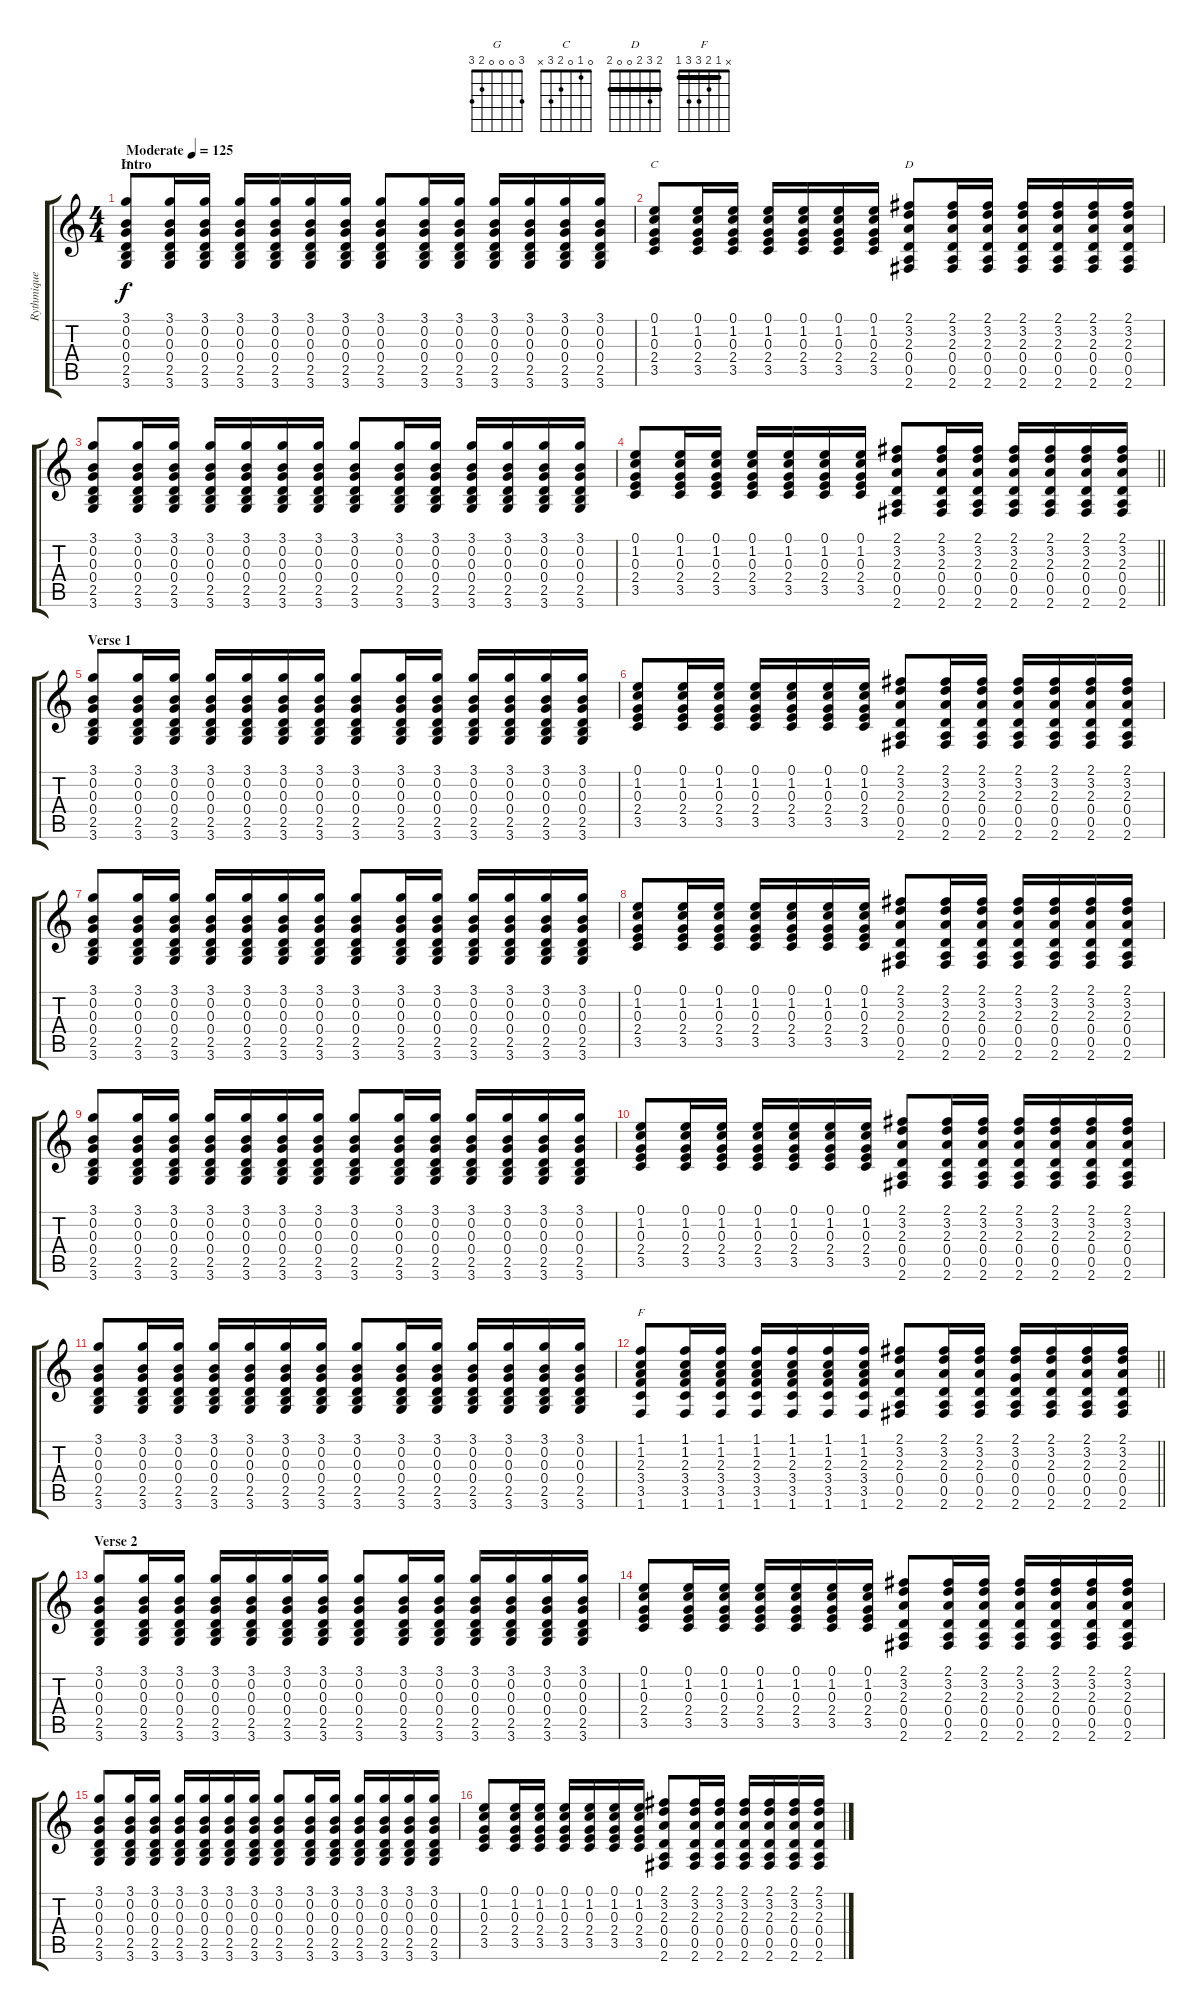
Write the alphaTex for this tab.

\track ("Rythmique" "Rythmique") {instrument acousticguitarsteel}
\staff {score tabs}
\tuning (E4 B3 G3 D3 A2 E2) {hide}
\chord ("G" 3 0 0 0 2 3)
\chord ("C" 0 1 0 2 3 x)
\chord ("D" 2 3 2 0 0 2) {barre 2}
\chord ("F" x 1 2 3 3 1) {barre 1}
\ts (4 4)
\section ("" "Intro")
\tempo (125 "Moderate")
\clef g2
\ks c
(3.1 0.2 0.3 0.4 2.5 3.6).8{ch "G" dy f instrument acousticguitarsteel} (3.1 0.2 0.3 0.4 2.5 3.6).16 (3.1 0.2 0.3 0.4 2.5 3.6).16 (3.1 0.2 0.3 0.4 2.5 3.6).16 (3.1 0.2 0.3 0.4 2.5 3.6).16 (3.1 0.2 0.3 0.4 2.5 3.6).16 (3.1 0.2 0.3 0.4 2.5 3.6).16 (3.1 0.2 0.3 0.4 2.5 3.6).8 (3.1 0.2 0.3 0.4 2.5 3.6).16 (3.1 0.2 0.3 0.4 2.5 3.6).16 (3.1 0.2 0.3 0.4 2.5 3.6).16 (3.1 0.2 0.3 0.4 2.5 3.6).16 (3.1 0.2 0.3 0.4 2.5 3.6).16 (3.1 0.2 0.3 0.4 2.5 3.6).16 |
(0.1 1.2 0.3 2.4 3.5).8{ch "C"} (0.1 1.2 0.3 2.4 3.5).16 (0.1 1.2 0.3 2.4 3.5).16 (0.1 1.2 0.3 2.4 3.5).16 (0.1 1.2 0.3 2.4 3.5).16 (0.1 1.2 0.3 2.4 3.5).16 (0.1 1.2 0.3 2.4 3.5).16 (2.1 3.2 2.3 0.4 0.5 2.6).8{ch "D"} (2.1 3.2 2.3 0.4 0.5 2.6).16 (2.1 3.2 2.3 0.4 0.5 2.6).16 (2.1 3.2 2.3 0.4 0.5 2.6).16 (2.1 3.2 2.3 0.4 0.5 2.6).16 (2.1 3.2 2.3 0.4 0.5 2.6).16 (2.1 3.2 2.3 0.4 0.5 2.6).16 |
(3.1 0.2 0.3 0.4 2.5 3.6).8 (3.1 0.2 0.3 0.4 2.5 3.6).16 (3.1 0.2 0.3 0.4 2.5 3.6).16 (3.1 0.2 0.3 0.4 2.5 3.6).16 (3.1 0.2 0.3 0.4 2.5 3.6).16 (3.1 0.2 0.3 0.4 2.5 3.6).16 (3.1 0.2 0.3 0.4 2.5 3.6).16 (3.1 0.2 0.3 0.4 2.5 3.6).8 (3.1 0.2 0.3 0.4 2.5 3.6).16 (3.1 0.2 0.3 0.4 2.5 3.6).16 (3.1 0.2 0.3 0.4 2.5 3.6).16 (3.1 0.2 0.3 0.4 2.5 3.6).16 (3.1 0.2 0.3 0.4 2.5 3.6).16 (3.1 0.2 0.3 0.4 2.5 3.6).16 |
\barLineRight lightlight
(0.1 1.2 0.3 2.4 3.5).8 (0.1 1.2 0.3 2.4 3.5).16 (0.1 1.2 0.3 2.4 3.5).16 (0.1 1.2 0.3 2.4 3.5).16 (0.1 1.2 0.3 2.4 3.5).16 (0.1 1.2 0.3 2.4 3.5).16 (0.1 1.2 0.3 2.4 3.5).16 (2.1 3.2 2.3 0.4 0.5 2.6).8 (2.1 3.2 2.3 0.4 0.5 2.6).16 (2.1 3.2 2.3 0.4 0.5 2.6).16 (2.1 3.2 2.3 0.4 0.5 2.6).16 (2.1 3.2 2.3 0.4 0.5 2.6).16 (2.1 3.2 2.3 0.4 0.5 2.6).16 (2.1 3.2 2.3 0.4 0.5 2.6).16 |
\section ("" "Verse 1")
(3.1 0.2 0.3 0.4 2.5 3.6).8 (3.1 0.2 0.3 0.4 2.5 3.6).16 (3.1 0.2 0.3 0.4 2.5 3.6).16 (3.1 0.2 0.3 0.4 2.5 3.6).16 (3.1 0.2 0.3 0.4 2.5 3.6).16 (3.1 0.2 0.3 0.4 2.5 3.6).16 (3.1 0.2 0.3 0.4 2.5 3.6).16 (3.1 0.2 0.3 0.4 2.5 3.6).8 (3.1 0.2 0.3 0.4 2.5 3.6).16 (3.1 0.2 0.3 0.4 2.5 3.6).16 (3.1 0.2 0.3 0.4 2.5 3.6).16 (3.1 0.2 0.3 0.4 2.5 3.6).16 (3.1 0.2 0.3 0.4 2.5 3.6).16 (3.1 0.2 0.3 0.4 2.5 3.6).16 |
(0.1 1.2 0.3 2.4 3.5).8 (0.1 1.2 0.3 2.4 3.5).16 (0.1 1.2 0.3 2.4 3.5).16 (0.1 1.2 0.3 2.4 3.5).16 (0.1 1.2 0.3 2.4 3.5).16 (0.1 1.2 0.3 2.4 3.5).16 (0.1 1.2 0.3 2.4 3.5).16 (2.1 3.2 2.3 0.4 0.5 2.6).8 (2.1 3.2 2.3 0.4 0.5 2.6).16 (2.1 3.2 2.3 0.4 0.5 2.6).16 (2.1 3.2 2.3 0.4 0.5 2.6).16 (2.1 3.2 2.3 0.4 0.5 2.6).16 (2.1 3.2 2.3 0.4 0.5 2.6).16 (2.1 3.2 2.3 0.4 0.5 2.6).16 |
(3.1 0.2 0.3 0.4 2.5 3.6).8 (3.1 0.2 0.3 0.4 2.5 3.6).16 (3.1 0.2 0.3 0.4 2.5 3.6).16 (3.1 0.2 0.3 0.4 2.5 3.6).16 (3.1 0.2 0.3 0.4 2.5 3.6).16 (3.1 0.2 0.3 0.4 2.5 3.6).16 (3.1 0.2 0.3 0.4 2.5 3.6).16 (3.1 0.2 0.3 0.4 2.5 3.6).8 (3.1 0.2 0.3 0.4 2.5 3.6).16 (3.1 0.2 0.3 0.4 2.5 3.6).16 (3.1 0.2 0.3 0.4 2.5 3.6).16 (3.1 0.2 0.3 0.4 2.5 3.6).16 (3.1 0.2 0.3 0.4 2.5 3.6).16 (3.1 0.2 0.3 0.4 2.5 3.6).16 |
(0.1 1.2 0.3 2.4 3.5).8 (0.1 1.2 0.3 2.4 3.5).16 (0.1 1.2 0.3 2.4 3.5).16 (0.1 1.2 0.3 2.4 3.5).16 (0.1 1.2 0.3 2.4 3.5).16 (0.1 1.2 0.3 2.4 3.5).16 (0.1 1.2 0.3 2.4 3.5).16 (2.1 3.2 2.3 0.4 0.5 2.6).8 (2.1 3.2 2.3 0.4 0.5 2.6).16 (2.1 3.2 2.3 0.4 0.5 2.6).16 (2.1 3.2 2.3 0.4 0.5 2.6).16 (2.1 3.2 2.3 0.4 0.5 2.6).16 (2.1 3.2 2.3 0.4 0.5 2.6).16 (2.1 3.2 2.3 0.4 0.5 2.6).16 |
(3.1 0.2 0.3 0.4 2.5 3.6).8 (3.1 0.2 0.3 0.4 2.5 3.6).16 (3.1 0.2 0.3 0.4 2.5 3.6).16 (3.1 0.2 0.3 0.4 2.5 3.6).16 (3.1 0.2 0.3 0.4 2.5 3.6).16 (3.1 0.2 0.3 0.4 2.5 3.6).16 (3.1 0.2 0.3 0.4 2.5 3.6).16 (3.1 0.2 0.3 0.4 2.5 3.6).8 (3.1 0.2 0.3 0.4 2.5 3.6).16 (3.1 0.2 0.3 0.4 2.5 3.6).16 (3.1 0.2 0.3 0.4 2.5 3.6).16 (3.1 0.2 0.3 0.4 2.5 3.6).16 (3.1 0.2 0.3 0.4 2.5 3.6).16 (3.1 0.2 0.3 0.4 2.5 3.6).16 |
(0.1 1.2 0.3 2.4 3.5).8 (0.1 1.2 0.3 2.4 3.5).16 (0.1 1.2 0.3 2.4 3.5).16 (0.1 1.2 0.3 2.4 3.5).16 (0.1 1.2 0.3 2.4 3.5).16 (0.1 1.2 0.3 2.4 3.5).16 (0.1 1.2 0.3 2.4 3.5).16 (2.1 3.2 2.3 0.4 0.5 2.6).8 (2.1 3.2 2.3 0.4 0.5 2.6).16 (2.1 3.2 2.3 0.4 0.5 2.6).16 (2.1 3.2 2.3 0.4 0.5 2.6).16 (2.1 3.2 2.3 0.4 0.5 2.6).16 (2.1 3.2 2.3 0.4 0.5 2.6).16 (2.1 3.2 2.3 0.4 0.5 2.6).16 |
(3.1 0.2 0.3 0.4 2.5 3.6).8 (3.1 0.2 0.3 0.4 2.5 3.6).16 (3.1 0.2 0.3 0.4 2.5 3.6).16 (3.1 0.2 0.3 0.4 2.5 3.6).16 (3.1 0.2 0.3 0.4 2.5 3.6).16 (3.1 0.2 0.3 0.4 2.5 3.6).16 (3.1 0.2 0.3 0.4 2.5 3.6).16 (3.1 0.2 0.3 0.4 2.5 3.6).8 (3.1 0.2 0.3 0.4 2.5 3.6).16 (3.1 0.2 0.3 0.4 2.5 3.6).16 (3.1 0.2 0.3 0.4 2.5 3.6).16 (3.1 0.2 0.3 0.4 2.5 3.6).16 (3.1 0.2 0.3 0.4 2.5 3.6).16 (3.1 0.2 0.3 0.4 2.5 3.6).16 |
\barLineRight lightlight
(1.1 1.2 2.3 3.4 3.5 1.6).8{ch "F"} (1.1 1.2 2.3 3.4 3.5 1.6).16 (1.1 1.2 2.3 3.4 3.5 1.6).16 (1.1 1.2 2.3 3.4 3.5 1.6).16 (1.1 1.2 2.3 3.4 3.5 1.6).16 (1.1 1.2 2.3 3.4 3.5 1.6).16 (1.1 1.2 2.3 3.4 3.5 1.6).16 (2.1 3.2 2.3 0.4 0.5 2.6).8 (2.1 3.2 2.3 0.4 0.5 2.6).16 (2.1 3.2 2.3 0.4 0.5 2.6).16 (2.1 3.2 0.3 0.4 0.5 2.6).16 (2.1 3.2 2.3 0.4 0.5 2.6).16 (2.1 3.2 2.3 0.4 0.5 2.6).16 (2.1 3.2 2.3 0.4 0.5 2.6).16 |
\section ("" "Verse 2")
(3.1 0.2 0.3 0.4 2.5 3.6).8 (3.1 0.2 0.3 0.4 2.5 3.6).16 (3.1 0.2 0.3 0.4 2.5 3.6).16 (3.1 0.2 0.3 0.4 2.5 3.6).16 (3.1 0.2 0.3 0.4 2.5 3.6).16 (3.1 0.2 0.3 0.4 2.5 3.6).16 (3.1 0.2 0.3 0.4 2.5 3.6).16 (3.1 0.2 0.3 0.4 2.5 3.6).8 (3.1 0.2 0.3 0.4 2.5 3.6).16 (3.1 0.2 0.3 0.4 2.5 3.6).16 (3.1 0.2 0.3 0.4 2.5 3.6).16 (3.1 0.2 0.3 0.4 2.5 3.6).16 (3.1 0.2 0.3 0.4 2.5 3.6).16 (3.1 0.2 0.3 0.4 2.5 3.6).16 |
(0.1 1.2 0.3 2.4 3.5).8 (0.1 1.2 0.3 2.4 3.5).16 (0.1 1.2 0.3 2.4 3.5).16 (0.1 1.2 0.3 2.4 3.5).16 (0.1 1.2 0.3 2.4 3.5).16 (0.1 1.2 0.3 2.4 3.5).16 (0.1 1.2 0.3 2.4 3.5).16 (2.1 3.2 2.3 0.4 0.5 2.6).8 (2.1 3.2 2.3 0.4 0.5 2.6).16 (2.1 3.2 2.3 0.4 0.5 2.6).16 (2.1 3.2 2.3 0.4 0.5 2.6).16 (2.1 3.2 2.3 0.4 0.5 2.6).16 (2.1 3.2 2.3 0.4 0.5 2.6).16 (2.1 3.2 2.3 0.4 0.5 2.6).16 |
(3.1 0.2 0.3 0.4 2.5 3.6).8 (3.1 0.2 0.3 0.4 2.5 3.6).16 (3.1 0.2 0.3 0.4 2.5 3.6).16 (3.1 0.2 0.3 0.4 2.5 3.6).16 (3.1 0.2 0.3 0.4 2.5 3.6).16 (3.1 0.2 0.3 0.4 2.5 3.6).16 (3.1 0.2 0.3 0.4 2.5 3.6).16 (3.1 0.2 0.3 0.4 2.5 3.6).8 (3.1 0.2 0.3 0.4 2.5 3.6).16 (3.1 0.2 0.3 0.4 2.5 3.6).16 (3.1 0.2 0.3 0.4 2.5 3.6).16 (3.1 0.2 0.3 0.4 2.5 3.6).16 (3.1 0.2 0.3 0.4 2.5 3.6).16 (3.1 0.2 0.3 0.4 2.5 3.6).16 |
(0.1 1.2 0.3 2.4 3.5).8 (0.1 1.2 0.3 2.4 3.5).16 (0.1 1.2 0.3 2.4 3.5).16 (0.1 1.2 0.3 2.4 3.5).16 (0.1 1.2 0.3 2.4 3.5).16 (0.1 1.2 0.3 2.4 3.5).16 (0.1 1.2 0.3 2.4 3.5).16 (2.1 3.2 2.3 0.4 0.5 2.6).8 (2.1 3.2 2.3 0.4 0.5 2.6).16 (2.1 3.2 2.3 0.4 0.5 2.6).16 (2.1 3.2 2.3 0.4 0.5 2.6).16 (2.1 3.2 2.3 0.4 0.5 2.6).16 (2.1 3.2 2.3 0.4 0.5 2.6).16 (2.1 3.2 2.3 0.4 0.5 2.6).16
